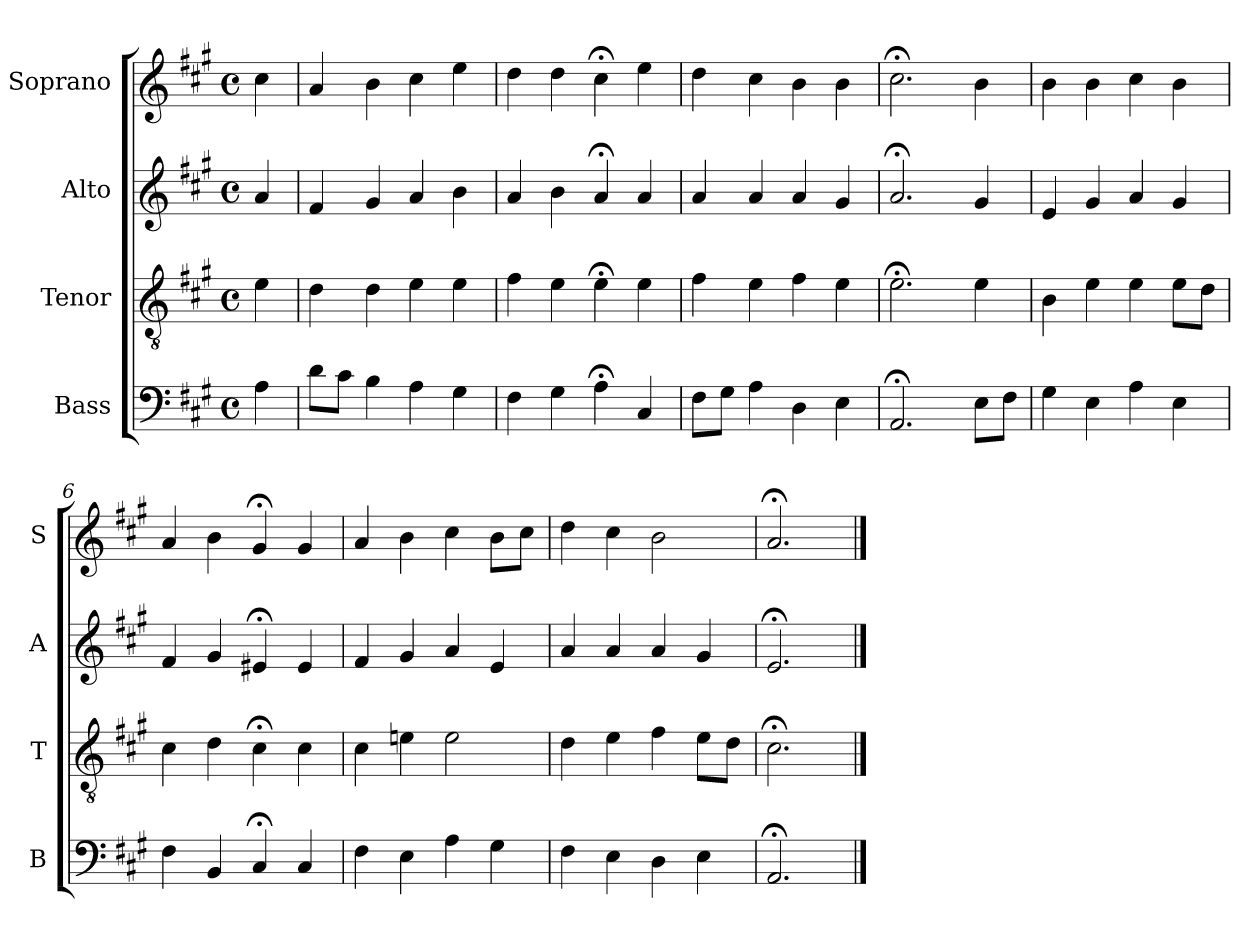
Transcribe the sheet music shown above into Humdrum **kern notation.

**kern	**kern	**kern	**kern
*part4	*part3	*part2	*part1
*staff4	*staff3	*staff2	*staff1
*I"Bass	*I"Tenor	*I"Alto	*I"Soprano
*I'B	*I'T	*I'A	*I'S
*clefF4	*clefGv2	*clefG2	*clefG2
*k[f#c#g#]	*k[f#c#g#]	*k[f#c#g#]	*k[f#c#g#]
*A:	*A:	*A:	*A:
*M4/4	*M4/4	*M4/4	*M4/4
*met(c)	*met(c)	*met(c)	*met(c)
*MM100	*MM100	*MM100	*MM100
=	=	=	=
4A	4e	4a	4cc#
=1	=1	=1	=1
8dL	4d	4f#	4a
8c#J	.	.	.
4B	4d	4g#	4b
4A	4e	4a	4cc#
4G#	4e	4b	4ee
=2	=2	=2	=2
4F#	4f#	4a	4dd
4G#	4e	4b	4dd
4A;<	4e;<	4a;<	4cc#;<
4C#	4e	4a	4ee
=3	=3	=3	=3
8F#L	4f#	4a	4dd
8G#J	.	.	.
4A	4e	4a	4cc#
4D	4f#	4a	4b
4E	4e	4g#	4b
=4	=4	=4	=4
2.AA;<	2.e;<	2.a;<	2.cc#;<
8EL	4e	4g#	4b
8F#J	.	.	.
=5	=5	=5	=5
4G#	4B	4e	4b
4E	4e	4g#	4b
4A	4e	4a	4cc#
4E	8eL	4g#	4b
.	8dJ	.	.
=6	=6	=6	=6
4F#	4c#	4f#	4a
4BB	4d	4g#	4b
4C#;<	4c#;<	4e#X;<	4g#;<
4C#	4c#	4e#	4g#
=7	=7	=7	=7
4F#	4c#	4f#	4a
4E	4en	4g#	4b
4A	2e	4a	4cc#
4G#	.	4e	8bL
.	.	.	8cc#J
=8	=8	=8	=8
4F#	4d	4a	4dd
4E	4e	4a	4cc#
4D	4f#	4a	2b
4E	8eL	4g#	.
.	8dJ	.	.
=9	=9	=9	=9
2.AA;<	2.c#;<	2.e;<	2.a;<
==	==	==	==
*-	*-	*-	*-
